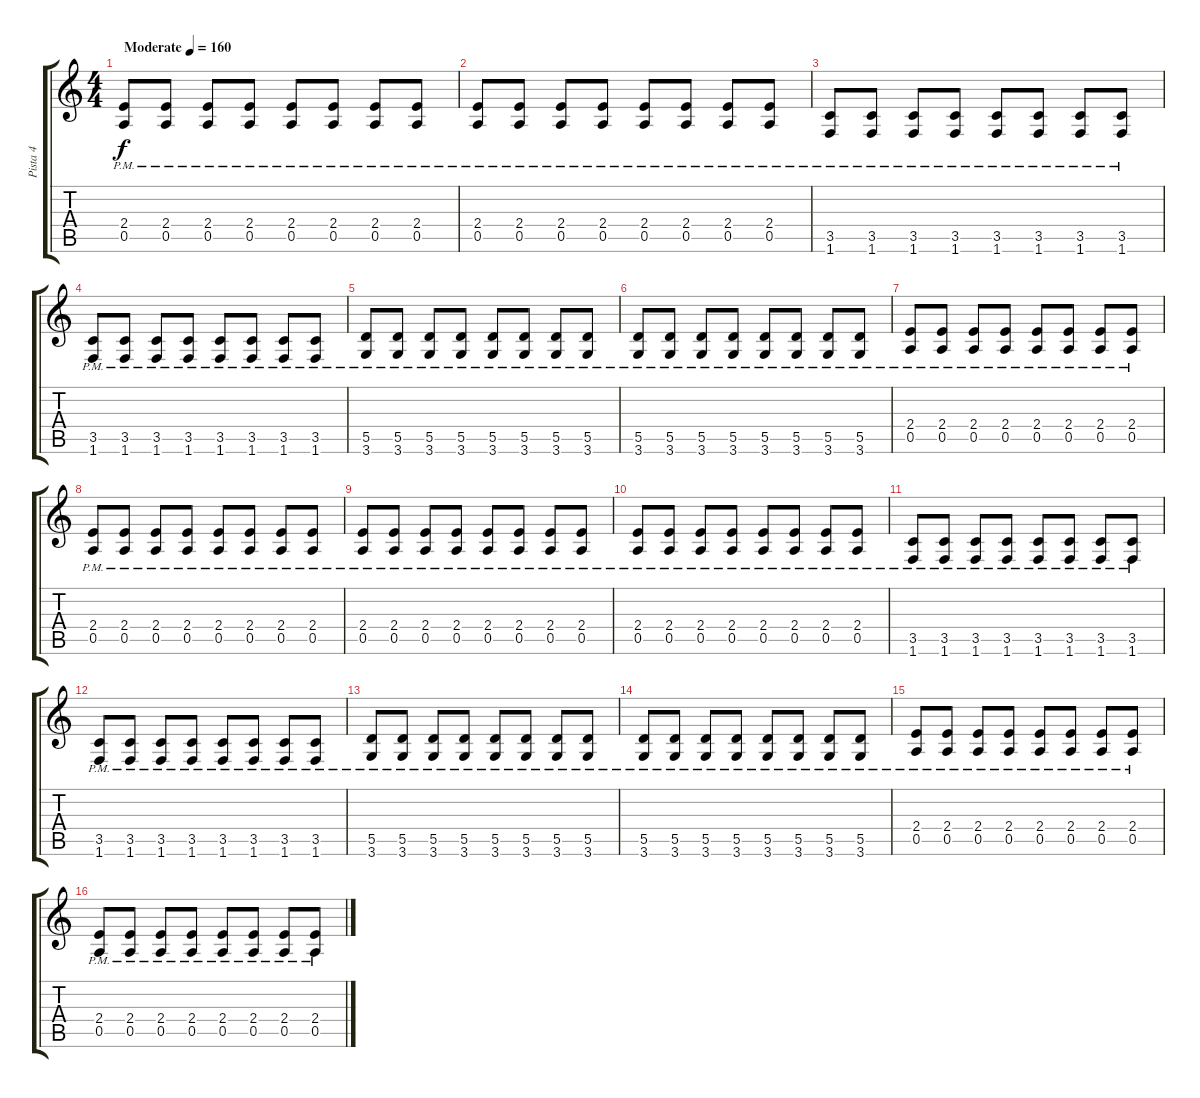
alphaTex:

\track ("Pista 4" "Pista 4") {instrument distortionguitar}
\staff {score tabs}
\tuning (E4 B3 G3 D3 A2 E2) {hide}
\ts (4 4)
\tempo (160 "Moderate")
\clef g2
\ks c
(2.4{pm} 0.5{pm}).8{dy f instrument distortionguitar} (2.4{pm} 0.5{pm}).8 (2.4{pm} 0.5{pm}).8 (2.4{pm} 0.5{pm}).8 (2.4{pm} 0.5{pm}).8 (2.4{pm} 0.5{pm}).8 (2.4{pm} 0.5{pm}).8 (2.4{pm} 0.5{pm}).8 |
(2.4{pm} 0.5{pm}).8 (2.4{pm} 0.5{pm}).8 (2.4{pm} 0.5{pm}).8 (2.4{pm} 0.5{pm}).8 (2.4{pm} 0.5{pm}).8 (2.4{pm} 0.5{pm}).8 (2.4{pm} 0.5{pm}).8 (2.4{pm} 0.5{pm}).8 |
(3.5{pm} 1.6{pm}).8 (3.5{pm} 1.6{pm}).8 (3.5{pm} 1.6{pm}).8 (3.5{pm} 1.6{pm}).8 (3.5{pm} 1.6{pm}).8 (3.5{pm} 1.6{pm}).8 (3.5{pm} 1.6{pm}).8 (3.5{pm} 1.6{pm}).8 |
(3.5{pm} 1.6{pm}).8 (3.5{pm} 1.6{pm}).8 (3.5{pm} 1.6{pm}).8 (3.5{pm} 1.6{pm}).8 (3.5{pm} 1.6{pm}).8 (3.5{pm} 1.6{pm}).8 (3.5{pm} 1.6{pm}).8 (3.5{pm} 1.6{pm}).8 |
(5.5{pm} 3.6{pm}).8 (5.5{pm} 3.6{pm}).8 (5.5{pm} 3.6{pm}).8 (5.5{pm} 3.6{pm}).8 (5.5{pm} 3.6{pm}).8 (5.5{pm} 3.6{pm}).8 (5.5{pm} 3.6{pm}).8 (5.5{pm} 3.6{pm}).8 |
(5.5{pm} 3.6{pm}).8 (5.5{pm} 3.6{pm}).8 (5.5{pm} 3.6{pm}).8 (5.5{pm} 3.6{pm}).8 (5.5{pm} 3.6{pm}).8 (5.5{pm} 3.6{pm}).8 (5.5{pm} 3.6{pm}).8 (5.5{pm} 3.6{pm}).8 |
(2.4{pm} 0.5{pm}).8 (2.4{pm} 0.5{pm}).8 (2.4{pm} 0.5{pm}).8 (2.4{pm} 0.5{pm}).8 (2.4{pm} 0.5{pm}).8 (2.4{pm} 0.5{pm}).8 (2.4{pm} 0.5{pm}).8 (2.4{pm} 0.5{pm}).8 |
(2.4{pm} 0.5{pm}).8 (2.4{pm} 0.5{pm}).8 (2.4{pm} 0.5{pm}).8 (2.4{pm} 0.5{pm}).8 (2.4{pm} 0.5{pm}).8 (2.4{pm} 0.5{pm}).8 (2.4{pm} 0.5{pm}).8 (2.4{pm} 0.5{pm}).8 |
(2.4{pm} 0.5{pm}).8 (2.4{pm} 0.5{pm}).8 (2.4{pm} 0.5{pm}).8 (2.4{pm} 0.5{pm}).8 (2.4{pm} 0.5{pm}).8 (2.4{pm} 0.5{pm}).8 (2.4{pm} 0.5{pm}).8 (2.4{pm} 0.5{pm}).8 |
(2.4{pm} 0.5{pm}).8 (2.4{pm} 0.5{pm}).8 (2.4{pm} 0.5{pm}).8 (2.4{pm} 0.5{pm}).8 (2.4{pm} 0.5{pm}).8 (2.4{pm} 0.5{pm}).8 (2.4{pm} 0.5{pm}).8 (2.4{pm} 0.5{pm}).8 |
(3.5{pm} 1.6{pm}).8 (3.5{pm} 1.6{pm}).8 (3.5{pm} 1.6{pm}).8 (3.5{pm} 1.6{pm}).8 (3.5{pm} 1.6{pm}).8 (3.5{pm} 1.6{pm}).8 (3.5{pm} 1.6{pm}).8 (3.5{pm} 1.6{pm}).8 |
(3.5{pm} 1.6{pm}).8 (3.5{pm} 1.6{pm}).8 (3.5{pm} 1.6{pm}).8 (3.5{pm} 1.6{pm}).8 (3.5{pm} 1.6{pm}).8 (3.5{pm} 1.6{pm}).8 (3.5{pm} 1.6{pm}).8 (3.5{pm} 1.6{pm}).8 |
(5.5{pm} 3.6{pm}).8 (5.5{pm} 3.6{pm}).8 (5.5{pm} 3.6{pm}).8 (5.5{pm} 3.6{pm}).8 (5.5{pm} 3.6{pm}).8 (5.5{pm} 3.6{pm}).8 (5.5{pm} 3.6{pm}).8 (5.5{pm} 3.6{pm}).8 |
(5.5{pm} 3.6{pm}).8 (5.5{pm} 3.6{pm}).8 (5.5{pm} 3.6{pm}).8 (5.5{pm} 3.6{pm}).8 (5.5{pm} 3.6{pm}).8 (5.5{pm} 3.6{pm}).8 (5.5{pm} 3.6{pm}).8 (5.5{pm} 3.6{pm}).8 |
(2.4{pm} 0.5{pm}).8 (2.4{pm} 0.5{pm}).8 (2.4{pm} 0.5{pm}).8 (2.4{pm} 0.5{pm}).8 (2.4{pm} 0.5{pm}).8 (2.4{pm} 0.5{pm}).8 (2.4{pm} 0.5{pm}).8 (2.4{pm} 0.5{pm}).8 |
(2.4{pm} 0.5{pm}).8 (2.4{pm} 0.5{pm}).8 (2.4{pm} 0.5{pm}).8 (2.4{pm} 0.5{pm}).8 (2.4{pm} 0.5{pm}).8 (2.4{pm} 0.5{pm}).8 (2.4{pm} 0.5{pm}).8 (2.4{pm} 0.5{pm}).8
